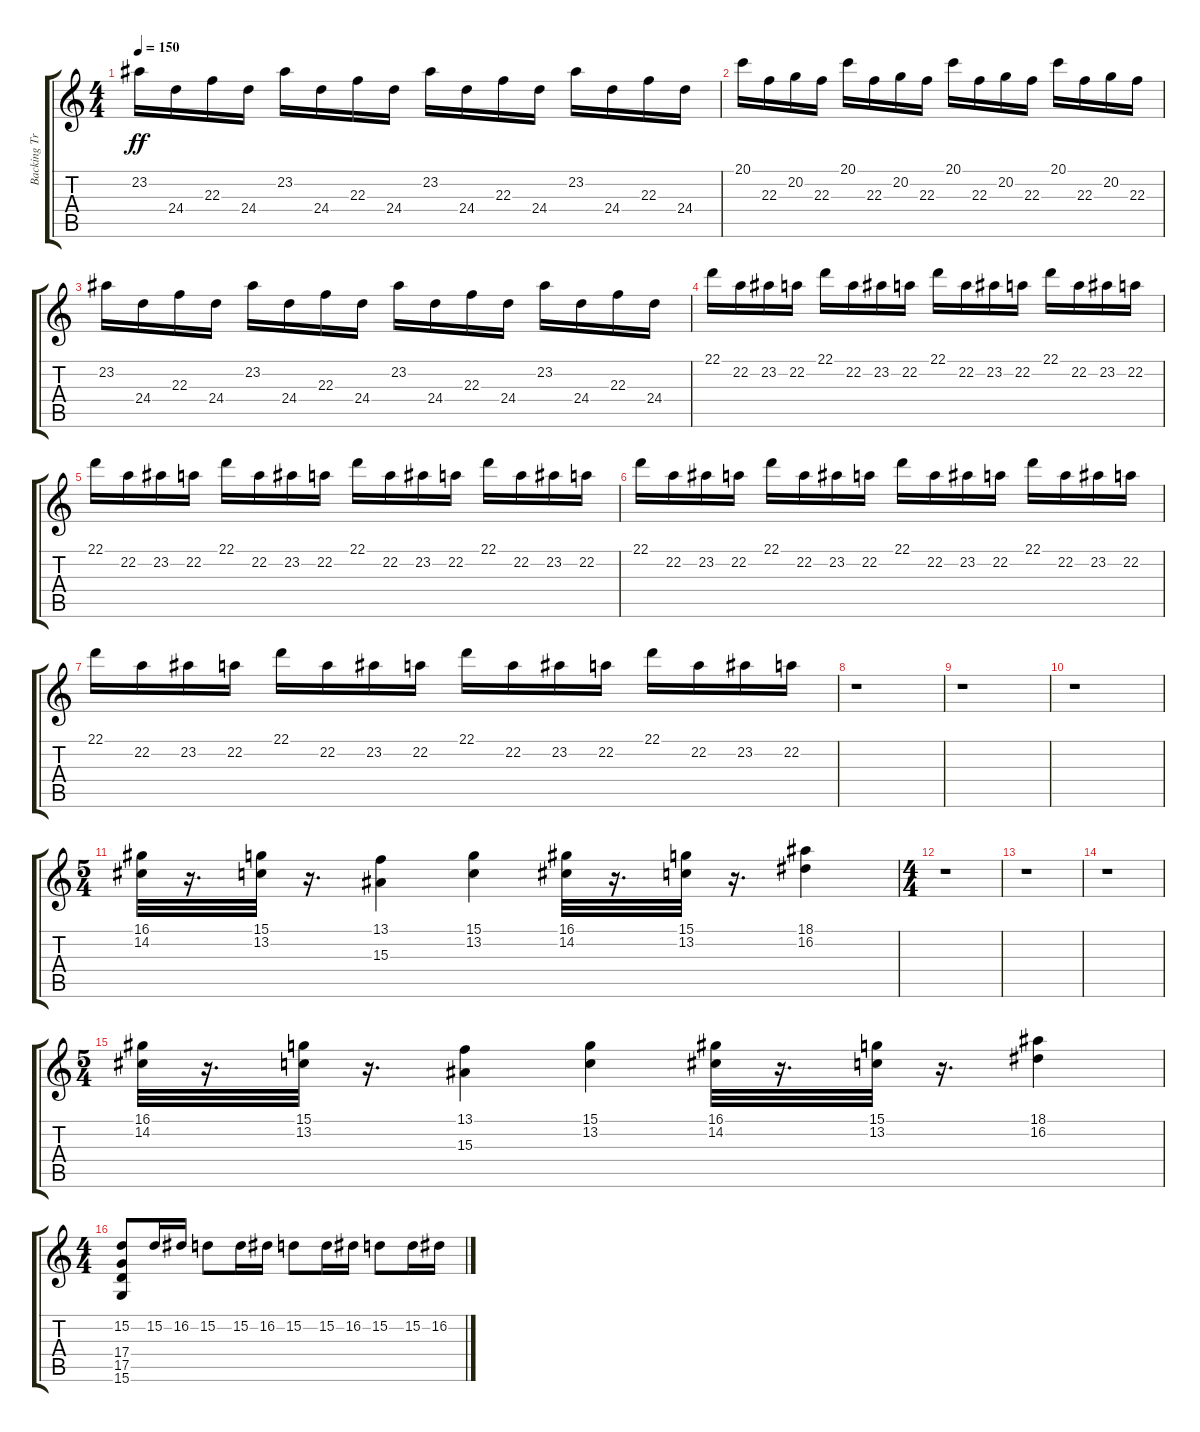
\track ("Backing Track (Strings)" "Backing Tr") {instrument stringensemble1}
\staff {score tabs}
\tuning (E4 B3 G3 D3 A2 E2) {hide}
\ts (4 4)
\tempo 150
\clef g2
\ks c
23.2.16{dy ff} 24.4.16 22.3.16 24.4.16 23.2.16 24.4.16 22.3.16 24.4.16 23.2.16 24.4.16 22.3.16 24.4.16 23.2.16 24.4.16 22.3.16 24.4.16 |
20.1.16 22.3.16 20.2.16 22.3.16 20.1.16 22.3.16 20.2.16 22.3.16 20.1.16 22.3.16 20.2.16 22.3.16 20.1.16 22.3.16 20.2.16 22.3.16 |
23.2.16 24.4.16 22.3.16 24.4.16 23.2.16 24.4.16 22.3.16 24.4.16 23.2.16 24.4.16 22.3.16 24.4.16 23.2.16 24.4.16 22.3.16 24.4.16 |
22.1.16 22.2.16 23.2.16 22.2.16 22.1.16 22.2.16 23.2.16 22.2.16 22.1.16 22.2.16 23.2.16 22.2.16 22.1.16 22.2.16 23.2.16 22.2.16 |
22.1.16 22.2.16 23.2.16 22.2.16 22.1.16 22.2.16 23.2.16 22.2.16 22.1.16 22.2.16 23.2.16 22.2.16 22.1.16 22.2.16 23.2.16 22.2.16 |
22.1.16 22.2.16 23.2.16 22.2.16 22.1.16 22.2.16 23.2.16 22.2.16 22.1.16 22.2.16 23.2.16 22.2.16 22.1.16 22.2.16 23.2.16 22.2.16 |
22.1.16 22.2.16 23.2.16 22.2.16 22.1.16 22.2.16 23.2.16 22.2.16 22.1.16 22.2.16 23.2.16 22.2.16 22.1.16 22.2.16 23.2.16 22.2.16 |
r.1 |
r.1 |
r.1 |
\ts (5 4)
(16.1 14.2).32 r.16{d} (15.1 13.2).32 r.16{d} (13.1 15.3).4 (15.1 13.2).4 (16.1 14.2).32 r.16{d} (15.1 13.2).32 r.16{d} (18.1 16.2).4 |
\ts (4 4)
r.1 |
r.1 |
r.1 |
\ts (5 4)
(16.1 14.2).32 r.16{d} (15.1 13.2).32 r.16{d} (13.1 15.3).4 (15.1 13.2).4 (16.1 14.2).32 r.16{d} (15.1 13.2).32 r.16{d} (18.1 16.2).4 |
\ts (4 4)
(15.2 17.4 17.5 15.6).8 15.2.16 16.2.16 15.2.8 15.2.16 16.2.16 15.2.8 15.2.16 16.2.16 15.2.8 15.2.16 16.2.16
